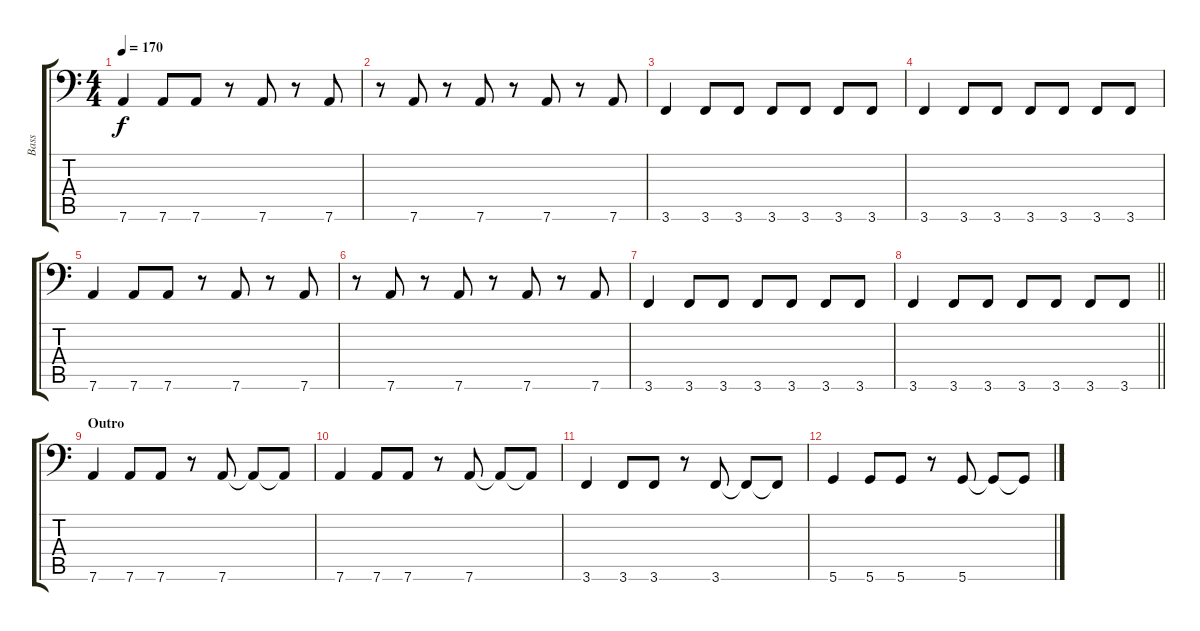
\track ("Bass" "Bass") {instrument electricbasspick}
\staff {score tabs}
\tuning (E3 B2 G2 D2 A1 D1) {hide}
\ts (4 4)
\tempo 170
\clef f4
\ks c
7.6.4{dy f} 7.6.8 7.6.8 r.8 7.6.8 r.8 7.6.8 |
r.8 7.6.8 r.8 7.6.8 r.8 7.6.8 r.8 7.6.8 |
3.6.4 3.6.8 3.6.8 3.6.8 3.6.8 3.6.8 3.6.8 |
3.6.4 3.6.8 3.6.8 3.6.8 3.6.8 3.6.8 3.6.8 |
7.6.4 7.6.8 7.6.8 r.8 7.6.8 r.8 7.6.8 |
r.8 7.6.8 r.8 7.6.8 r.8 7.6.8 r.8 7.6.8 |
3.6.4 3.6.8 3.6.8 3.6.8 3.6.8 3.6.8 3.6.8 |
\barLineRight lightlight
3.6.4 3.6.8 3.6.8 3.6.8 3.6.8 3.6.8 3.6.8 |
\section ("" "Outro")
7.6.4 7.6.8 7.6.8 r.8 7.6.8 7.6{t}.8 7.6{t}.8 |
7.6.4 7.6.8 7.6.8 r.8 7.6.8 7.6{t}.8 7.6{t}.8 |
3.6.4 3.6.8 3.6.8 r.8 3.6.8 3.6{t}.8 3.6{t}.8 |
5.6.4 5.6.8 5.6.8 r.8 5.6.8 5.6{t}.8 5.6{t}.8
